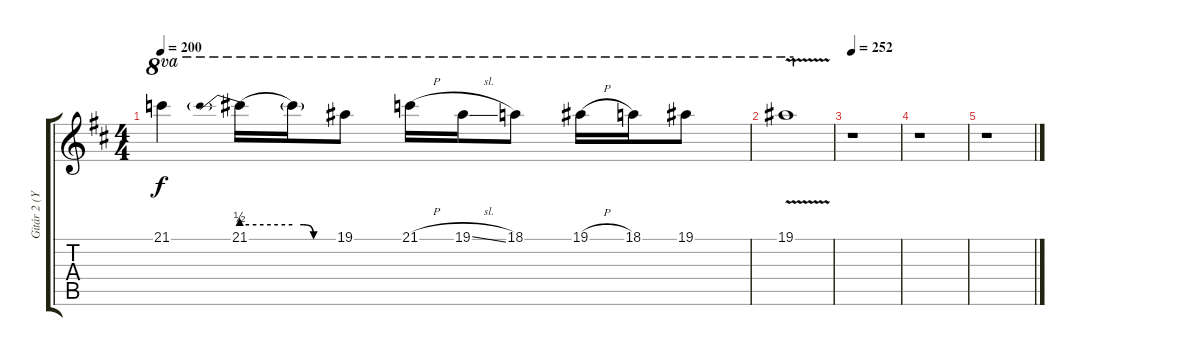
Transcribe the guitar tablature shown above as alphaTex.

\track ("Gitár 2 (Yngwie Malmsteen)" "Gitár 2 (Y") {instrument distortionguitar}
\staff {score tabs}
\tuning (Eb4 Bb3 Gb3 Db3 Ab2 Eb2) {hide}
\ts (4 4)
\tempo 200
\clef g2
\ks d
21.1{t}.4{ot 8va dy f} 21.1{be (prebend 0 2 60 2)}.16{ot 8va} 21.1{be (custom 0 2 15 2 30 0 60 0) t}.16{ot 8va} 19.1.8{ot 8va} 21.1{h}.16{ot 8va} 19.1{sl}.16{ot 8va} 18.1.8{ot 8va} 19.1{h}.16{ot 8va} 18.1.16{ot 8va} 19.1.8{ot 8va} |
19.1{v}.1{ot 8va} |
\tempo 252
r.1 |
r.1 |
r.1
